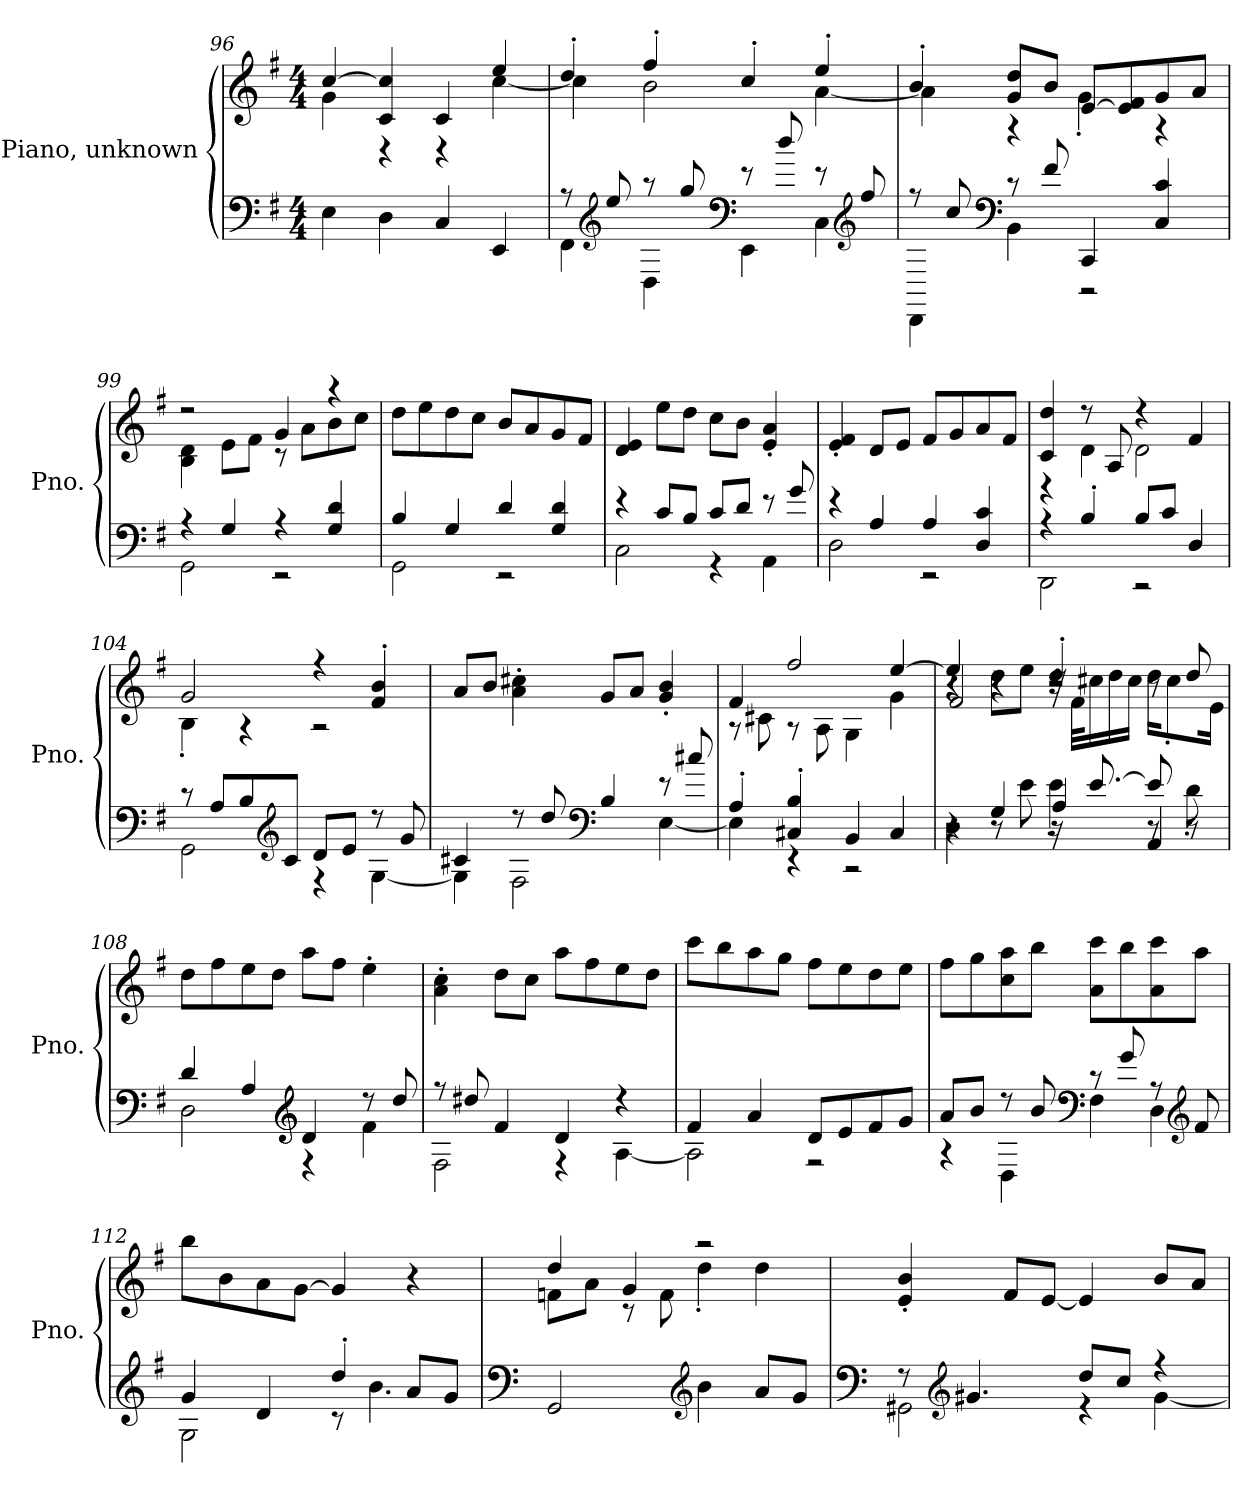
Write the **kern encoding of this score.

**kern	**kern
*part1	*part1
*staff2	*staff1
*I"Piano, unknown	*
*I'Pno.	*
*clefF4	*clefG2
*k[f#]	*k[f#]
*M4/4	*M4/4
=96	=96
*	*^
4E\	[4cc/	4g\
4D\	4c/ 4cc/]	4r
4C/	4c/	4r
4EE/	4ee/	[4cc\
!!LO:LB:g=z	!!
=97	=97	=97
*^	*	*
8r	4FF#\	4dd'/	4cc\]
*clefG2	*	*	*
8ee/	.	.	.
8r	4D\	4ff#'/	2b\
8gg/	.	.	.
*clefF4	*	*	*
8r	4EE\	4cc'/	.
8dd/	.	.	.
8r	4C\	4ee'/	[4a\
*clefG2	*	*	*
8ff#/	.	.	.
=98	=98	=98	=98
8r	4DD\	4b'/	4a\]
8cc/	.	.	.
*clefF4	*	*	*
8r	4BB\	8g/ 8dd/L	4r
8f#/	.	8b/J	.
4CC/	2r	[8e/L	4g'\
.	.	8e/] 8f#/	.
4C/ 4c/	.	8g/	4r
.	.	8a/J	.
=99	=99	=99	=99
4r	2GG\	2r	4B\ 4d\
4G/	.	.	8e\L
.	.	.	8f#\J
4r	2r	4g/	8r
.	.	.	8a\L
4G/ 4d/	.	4r	8b\
.	.	.	8cc\J
*	*	*v	*v
=100	=100	=100
4B/	2GG\	8dd\L
.	.	8ee\
4G/	.	8dd\
.	.	8cc\J
4d/	2r	8b/L
.	.	8a/
4G/ 4d/	.	8g/
.	.	8f#/J
!!LO:LB:g=z
=101	=101	=101
4r	2C\	4d/ 4e/
8c/L	.	8ee\L
8B/J	.	8dd\J
8c/L	4r	8cc\L
8d/J	.	8b\J
8r	4AA\	4e/' 4a/'
8g/	.	.
=102	=102	=102
4r	2D\	4e/' 4f#/'
4A/	.	8d/L
.	.	8e/J
4A/	2r	8f#/L
.	.	8g/
4D/ 4c/	.	8a/
.	.	8f#/J
=103	=103	=103
*	*	*^
4r	2DD\	4c/ 4dd/	4r
4B'/	.	8r	4d\
.	.	8A/	.
8B/L	2r	4r	2d\
8c/J	.	.	.
4D/	.	4f#/	.
=104	=104	=104	=104
8r	2GG\	2g/	4B'\
8A/L	.	.	.
8B/	.	.	4r
*clefG2	*	*	*
8c/J	.	.	.
8d/L	4r	4r	2r
8e/J	.	.	.
8r	[4G\	4f#/' 4b/'	.
8g/	.	.	.
*	*	*v	*v
!!LO:LB:g=z
=105	=105	=105
4c#X/	4G\]	8a/L
.	.	8b/J
8r	2F#\	4a\' 4cc#X\'
8dd/	.	.
*clefF4	*	*
4B/	.	8g/L
.	.	8a/J
8r	[4E\	4g/' 4b/'
8cc#X/	.	.
=106	=106	=106
*	*	*^
4A'/	4E\]	4f#/	8r
.	.	.	8c#X\
4C#X/' 4B/'	4r	2ff#/	8r
.	.	.	8A\
4BB/	2r	.	4G\
4C#/	.	[4ee/	4g\
=107	=107	=107	=107
*	*^	*	*^
2r	4D\	4r	4ee/]	4r	2f#/
.	8r	4G/	4r	8dd\L	.
.	8e\	.	.	8ee\J	.
16r	4e'\	4A/	4dd'/	32r	2r
.	.	.	.	32f#\KLL	.
[8.e/	.	.	.	16cc#X\	.
.	.	.	.	16dd\	.
.	.	.	.	16cc#\JJ	.
8e/]	8r	4AA/	8r	16dd\KL	.
.	.	.	.	8cc#'\	.
8r	8d'\	.	8dd/	.	.
.	.	.	.	16e\Jk	.
*	*v	*v	*	*	*
*	*	*v	*v	*v
!!LO:LB:g=z
=108	=108	=108
4d/	2D\	8dd\L
.	.	8ff#\
4A/	.	8ee\
.	.	8dd\J
*clefG2	*	*
4d/	4r	8aa\L
.	.	8ff#\J
8r	4f#\	4ee'\
8dd/	.	.
=109	=109	=109
8r	2F#\	4a\' 4cc\'
8dd#X/	.	.
4f#/	.	8dd\L
.	.	8cc\J
4d/	4r	8aa\L
.	.	8ff#\
4r	[4A\	8ee\
.	.	8dd\J
=110	=110	=110
4f#/	2A\]	8ccc\L
.	.	8bb\
4a/	.	8aa\
.	.	8gg\J
8d/L	2r	8ff#\L
8e/	.	8ee\
8f#/	.	8dd\
8g/J	.	8ee\J
=111	=111	=111
8a/L	4r	8ff#\L
8b/J	.	8gg\
8r	4D\	8cc\ 8aa\
8b/	.	8bb\J
*clefF4	*	*
8r	4F#\	8a\ 8ccc\L
8g/	.	8bb\
8r	4D\	8a\ 8ccc\
*clefG2	*	*
8f#/	.	8aa\J
!!LO:LB:g=z
=112	=112	=112
4g/	2G\	8bb\L
.	.	8b\
4d/	.	8a\
.	.	[8g\J
4dd'/	8r	4g/]
.	4.b\	.
8a/L	.	4r
8g/J	.	.
*v	*v	*
=113	=113
*clefF4	*
*	*^
2GG/	4dd/	8fn\L
.	.	8a\J
.	4g/	8r
.	.	8f\
*clefG2	*	*
4b\	2r	4dd'\
8a/L	.	4dd\
8g/J	.	.
*	*v	*v
=114	=114
*clefF4	*
*^	*
8r	2GG#X\	4e/' 4b/'
*clefG2	*	*
4.g#X/	.	.
.	.	8f#/L
.	.	[8e/J
8dd/L	4r	4e/]
8cc/J	.	.
4r	[4g#\	8b/L
.	.	8a/J
*v	*v	*
=	=
*-	*-
